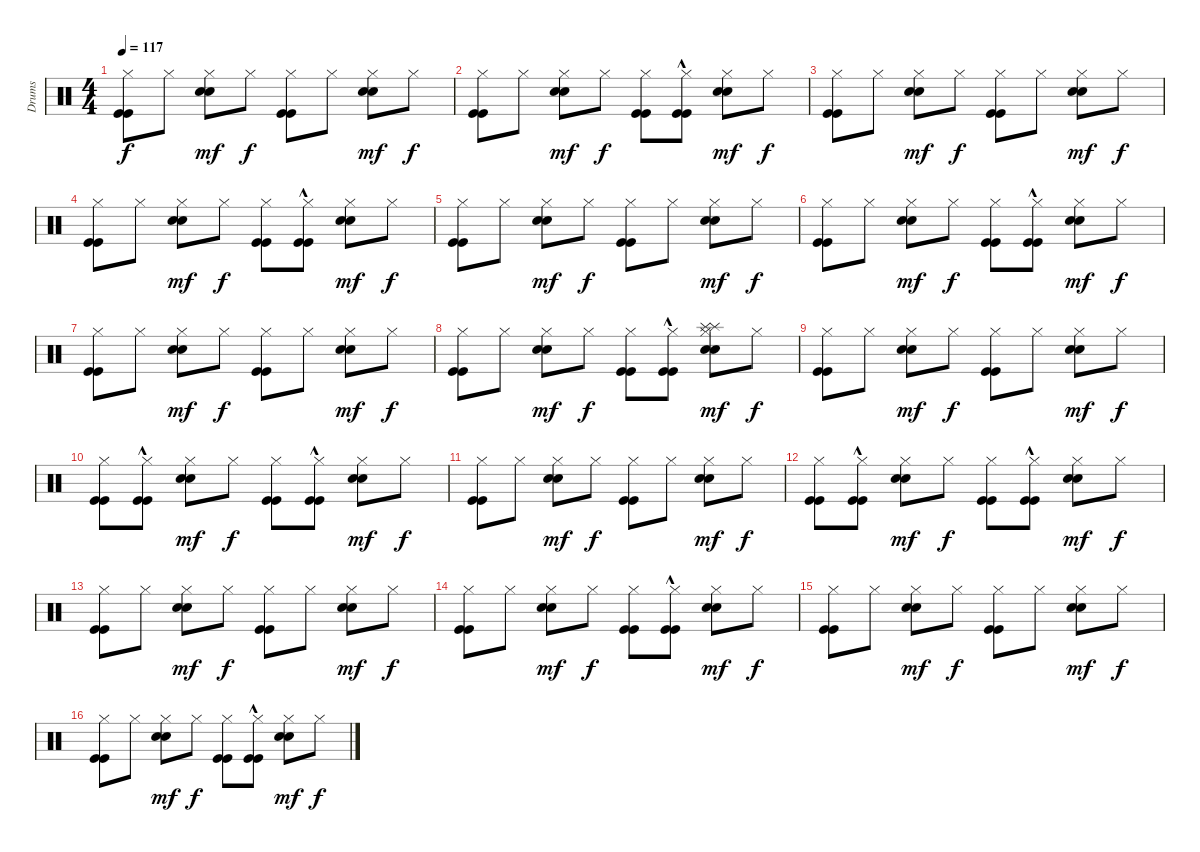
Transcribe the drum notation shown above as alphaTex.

\track ("Drums" "Drums") {instrument percussion}
\staff {score}
\articulation defaults
\ts (4 4)
\tempo 117
\clef neutral
\ks c
("Kick (hit)" "Kick (hit)" "Hi-Hat (closed)").8{dy f} "Hi-Hat (closed)".8 ("Snare (hit) 2" "Snare (hit) 2" "Hi-Hat (closed)").8{dy mf} "Hi-Hat (closed)".8{dy f} ("Kick (hit)" "Kick (hit)" "Hi-Hat (closed)").8 "Hi-Hat (closed)".8 ("Snare (hit) 2" "Snare (hit) 2" "Hi-Hat (closed)").8{dy mf} "Hi-Hat (closed)".8{dy f} |
("Kick (hit)" "Kick (hit)" "Hi-Hat (closed)").8 "Hi-Hat (closed)".8 ("Snare (hit) 2" "Snare (hit) 2" "Hi-Hat (closed)").8{dy mf} "Hi-Hat (closed)".8{dy f} ("Kick (hit)" "Kick (hit)" "Hi-Hat (closed)").8 ("Kick (hit)"{hac} "Kick (hit)"{hac} "Hi-Hat (closed)").8 ("Snare (hit) 2" "Snare (hit) 2" "Hi-Hat (closed)").8{dy mf} "Hi-Hat (closed)".8{dy f} |
("Kick (hit)" "Kick (hit)" "Hi-Hat (closed)").8 "Hi-Hat (closed)".8 ("Snare (hit) 2" "Snare (hit) 2" "Hi-Hat (closed)").8{dy mf} "Hi-Hat (closed)".8{dy f} ("Kick (hit)" "Kick (hit)" "Hi-Hat (closed)").8 "Hi-Hat (closed)".8 ("Snare (hit) 2" "Snare (hit) 2" "Hi-Hat (closed)").8{dy mf} "Hi-Hat (closed)".8{dy f} |
("Kick (hit)" "Kick (hit)" "Hi-Hat (closed)").8 "Hi-Hat (closed)".8 ("Snare (hit) 2" "Snare (hit) 2" "Hi-Hat (closed)").8{dy mf} "Hi-Hat (closed)".8{dy f} ("Kick (hit)" "Kick (hit)" "Hi-Hat (closed)").8 ("Kick (hit)"{hac} "Kick (hit)"{hac} "Hi-Hat (closed)").8 ("Snare (hit) 2" "Snare (hit) 2" "Hi-Hat (closed)").8{dy mf} "Hi-Hat (closed)".8{dy f} |
("Kick (hit)" "Kick (hit)" "Hi-Hat (closed)").8 "Hi-Hat (closed)".8 ("Snare (hit) 2" "Snare (hit) 2" "Hi-Hat (closed)").8{dy mf} "Hi-Hat (closed)".8{dy f} ("Kick (hit)" "Kick (hit)" "Hi-Hat (closed)").8 "Hi-Hat (closed)".8 ("Snare (hit) 2" "Snare (hit) 2" "Hi-Hat (closed)").8{dy mf} "Hi-Hat (closed)".8{dy f} |
("Kick (hit)" "Kick (hit)" "Hi-Hat (closed)").8 "Hi-Hat (closed)".8 ("Snare (hit) 2" "Snare (hit) 2" "Hi-Hat (closed)").8{dy mf} "Hi-Hat (closed)".8{dy f} ("Kick (hit)" "Kick (hit)" "Hi-Hat (closed)").8 ("Kick (hit)"{hac} "Kick (hit)"{hac} "Hi-Hat (closed)").8 ("Snare (hit) 2" "Snare (hit) 2" "Hi-Hat (closed)").8{dy mf} "Hi-Hat (closed)".8{dy f} |
("Kick (hit)" "Kick (hit)" "Hi-Hat (closed)").8 "Hi-Hat (closed)".8 ("Snare (hit) 2" "Snare (hit) 2" "Hi-Hat (closed)").8{dy mf} "Hi-Hat (closed)".8{dy f} ("Kick (hit)" "Kick (hit)" "Hi-Hat (closed)").8 "Hi-Hat (closed)".8 ("Snare (hit) 2" "Snare (hit) 2" "Hi-Hat (closed)").8{dy mf} "Hi-Hat (closed)".8{dy f} |
("Kick (hit)" "Kick (hit)" "Hi-Hat (closed)").8 "Hi-Hat (closed)".8 ("Snare (hit) 2" "Snare (hit) 2" "Hi-Hat (closed)").8{dy mf} "Hi-Hat (closed)".8{dy f} ("Kick (hit)" "Kick (hit)" "Hi-Hat (closed)").8 ("Kick (hit)"{hac} "Kick (hit)"{hac} "Hi-Hat (closed)").8 ("Snare (hit) 2" "Snare (hit) 2" "Hi-Hat (closed)" "Splash (hit)" "Splash (hit)").8{dy mf} "Hi-Hat (closed)".8{dy f} |
("Kick (hit)" "Kick (hit)" "Hi-Hat (closed)").8 "Hi-Hat (closed)".8 ("Snare (hit) 2" "Snare (hit) 2" "Hi-Hat (closed)").8{dy mf} "Hi-Hat (closed)".8{dy f} ("Kick (hit)" "Kick (hit)" "Hi-Hat (closed)").8 "Hi-Hat (closed)".8 ("Snare (hit) 2" "Snare (hit) 2" "Hi-Hat (closed)").8{dy mf} "Hi-Hat (closed)".8{dy f} |
("Kick (hit)" "Kick (hit)" "Hi-Hat (closed)").8 ("Kick (hit)"{hac} "Kick (hit)"{hac} "Hi-Hat (closed)").8 ("Snare (hit) 2" "Snare (hit) 2" "Hi-Hat (closed)").8{dy mf} "Hi-Hat (closed)".8{dy f} ("Kick (hit)" "Kick (hit)" "Hi-Hat (closed)").8 ("Kick (hit)"{hac} "Kick (hit)"{hac} "Hi-Hat (closed)").8 ("Snare (hit) 2" "Snare (hit) 2" "Hi-Hat (closed)").8{dy mf} "Hi-Hat (closed)".8{dy f} |
("Kick (hit)" "Kick (hit)" "Hi-Hat (closed)").8 "Hi-Hat (closed)".8 ("Snare (hit) 2" "Snare (hit) 2" "Hi-Hat (closed)").8{dy mf} "Hi-Hat (closed)".8{dy f} ("Kick (hit)" "Kick (hit)" "Hi-Hat (closed)").8 "Hi-Hat (closed)".8 ("Snare (hit) 2" "Snare (hit) 2" "Hi-Hat (closed)").8{dy mf} "Hi-Hat (closed)".8{dy f} |
("Kick (hit)" "Kick (hit)" "Hi-Hat (closed)").8 ("Kick (hit)"{hac} "Kick (hit)"{hac} "Hi-Hat (closed)").8 ("Snare (hit) 2" "Snare (hit) 2" "Hi-Hat (closed)").8{dy mf} "Hi-Hat (closed)".8{dy f} ("Kick (hit)" "Kick (hit)" "Hi-Hat (closed)").8 ("Kick (hit)"{hac} "Kick (hit)"{hac} "Hi-Hat (closed)").8 ("Snare (hit) 2" "Snare (hit) 2" "Hi-Hat (closed)").8{dy mf} "Hi-Hat (closed)".8{dy f} |
("Kick (hit)" "Kick (hit)" "Hi-Hat (closed)").8 "Hi-Hat (closed)".8 ("Snare (hit) 2" "Snare (hit) 2" "Hi-Hat (closed)").8{dy mf} "Hi-Hat (closed)".8{dy f} ("Kick (hit)" "Kick (hit)" "Hi-Hat (closed)").8 "Hi-Hat (closed)".8 ("Snare (hit) 2" "Snare (hit) 2" "Hi-Hat (closed)").8{dy mf} "Hi-Hat (closed)".8{dy f} |
("Kick (hit)" "Kick (hit)" "Hi-Hat (closed)").8 "Hi-Hat (closed)".8 ("Snare (hit) 2" "Snare (hit) 2" "Hi-Hat (closed)").8{dy mf} "Hi-Hat (closed)".8{dy f} ("Kick (hit)" "Kick (hit)" "Hi-Hat (closed)").8 ("Kick (hit)"{hac} "Kick (hit)"{hac} "Hi-Hat (closed)").8 ("Snare (hit) 2" "Snare (hit) 2" "Hi-Hat (closed)").8{dy mf} "Hi-Hat (closed)".8{dy f} |
("Kick (hit)" "Kick (hit)" "Hi-Hat (closed)").8 "Hi-Hat (closed)".8 ("Snare (hit) 2" "Snare (hit) 2" "Hi-Hat (closed)").8{dy mf} "Hi-Hat (closed)".8{dy f} ("Kick (hit)" "Kick (hit)" "Hi-Hat (closed)").8 "Hi-Hat (closed)".8 ("Snare (hit) 2" "Snare (hit) 2" "Hi-Hat (closed)").8{dy mf} "Hi-Hat (closed)".8{dy f} |
("Kick (hit)" "Kick (hit)" "Hi-Hat (closed)").8 "Hi-Hat (closed)".8 ("Snare (hit) 2" "Snare (hit) 2" "Hi-Hat (closed)").8{dy mf} "Hi-Hat (closed)".8{dy f} ("Kick (hit)" "Kick (hit)" "Hi-Hat (closed)").8 ("Kick (hit)"{hac} "Kick (hit)"{hac} "Hi-Hat (closed)").8 ("Snare (hit) 2" "Snare (hit) 2" "Hi-Hat (closed)").8{dy mf} "Hi-Hat (closed)".8{dy f}
